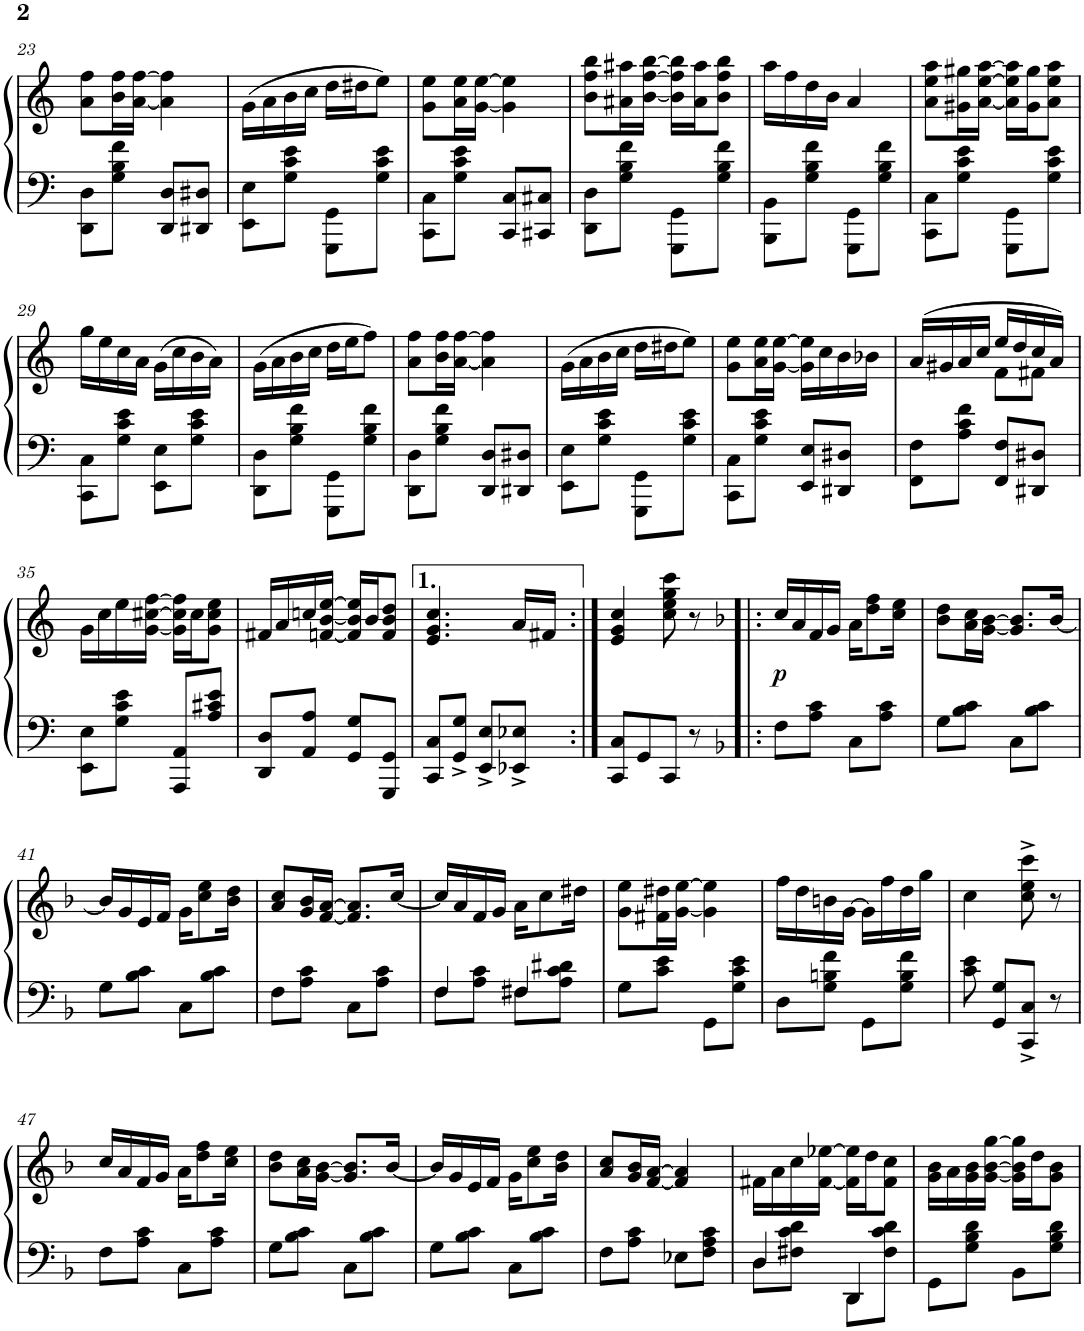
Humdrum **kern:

**kern	**kern	**dynam
*part1	*part1	*part1
*staff2	*staff1	*staff1/2
*I"Upright Piano	*	*
*I'Pno.	*	*
!!LO:PB:g=z
*clefF4	*clefG2	*
*k[]	*k[]	*
*M2/4	*M2/4	*
=23	=23	=23
8DD\ 8D\L	8a\ 8ff\L	.
8G\ 8B\ 8f\J	16b\ 16ff\L	.
.	[16a\ [16ff\JJ	.
8DD/ 8D/L	4a\] 4ff\]	.
8DD#X/ 8D#X/J	.	.
=24	=24	=24
8EE\ 8E\L	(16g\LL	.
.	16a\	.
8G\ 8c\ 8e\J	16b\	.
.	16cc\JJ	.
8GGG\ 8GG\L	16dd\LL	.
.	16dd#X\J	.
8G\ 8c\ 8e\J	8ee\J)	.
=25	=25	=25
8CC\ 8C\L	8g\ 8ee\L	.
8G\ 8c\ 8e\J	16a\ 16ee\L	.
.	[16g\ [16ee\JJ	.
8CC/ 8C/L	4g\] 4ee\]	.
8CC#X/ 8C#X/J	.	.
=26	=26	=26
8DD\ 8D\L	8b\ 8ff\ 8bb\L	.
8G\ 8B\ 8f\J	16a#X\ 16aa#X\L	.
.	[16b\ [16ff\ [16bb\JJ	.
8GGG\ 8GG\L	16b\] 16ff\] 16bb\]LL	.
.	16a#\ 16aa#\J	.
8G\ 8B\ 8f\J	8b\ 8ff\ 8bb\J	.
=27	=27	=27
8BBB\ 8BB\L	16aa\LL	.
.	16ff\	.
8G\ 8B\ 8f\J	16dd\	.
.	16b\JJ	.
8GGG\ 8GG\L	4a/	.
8G\ 8B\ 8f\J	.	.
=28	=28	=28
8CC\ 8C\L	8a\ 8ee\ 8aa\L	.
8G\ 8c\ 8e\J	16g#X\ 16gg#X\L	.
.	[16a\ [16ee\ [16aa\JJ	.
8GGG\ 8GG\L	16a\] 16ee\] 16aa\]LL	.
.	16g#\ 16gg#\J	.
8G\ 8c\ 8e\J	8a\ 8ee\ 8aa\J	.
!!LO:LB:g=z
=29	=29	=29
8CC\ 8C\L	16gg\LL	.
.	16ee\	.
8G\ 8c\ 8e\J	16cc\	.
.	16a\JJ	.
8EE\ 8E\L	(16g\LL	.
.	16cc\	.
8G\ 8c\ 8e\J	16b\	.
.	16a\JJ)	.
=30	=30	=30
8DD\ 8D\L	(16g\LL	.
.	16a\	.
8G\ 8B\ 8f\J	16b\	.
.	16cc\JJ	.
8GGG\ 8GG\L	16dd\LL	.
.	16ee\J	.
8G\ 8B\ 8f\J	8ff\J)	.
=31	=31	=31
8DD\ 8D\L	8a\ 8ff\L	.
8G\ 8B\ 8f\J	16b\ 16ff\L	.
.	[16a\ [16ff\JJ	.
8DD/ 8D/L	4a\] 4ff\]	.
8DD#X/ 8D#X/J	.	.
=32	=32	=32
8EE\ 8E\L	(16g\LL	.
.	16a\	.
8G\ 8c\ 8e\J	16b\	.
.	16cc\JJ	.
8GGG\ 8GG\L	16dd\LL	.
.	16dd#X\J	.
8G\ 8c\ 8e\J	8ee\J)	.
=33	=33	=33
8CC\ 8C\L	8g\ 8ee\L	.
8G\ 8c\ 8e\J	16a\ 16ee\L	.
.	[16g\ [16ee\JJ	.
8EE/ 8E/L	16g\] 16ee\]LL	.
.	16cc\	.
8DD#X/ 8D#X/J	16b\	.
.	16b-X\JJ	.
=34	=34	=34
*	*^	*
8FF\ 8F\L	(16a/LL	4ryy	.
.	16g#X/	.	.
8A\ 8c\ 8f\J	16a/	.	.
.	16cc/JJ	.	.
8FF/ 8F/L	16ee/LL	8f\L	.
.	16dd/	.	.
8DD#X/ 8D#X/J	16cc/	8f#X\J	.
.	16a/JJ)	.	.
*	*v	*v	*
!!LO:LB:g=z
=35	=35	=35
8EE\ 8E\L	16g\LL	.
.	16cc\	.
8G\ 8c\ 8e\J	16ee\	.
.	[16g\ [16cc#X\ [16ff\JJ	.
8AAA/ 8AA/L	16g\] 16cc#\] 16ff\]LL	.
.	16cc#\J	.
8A/ 8c#X/ 8e/J	8g\ 8cc#\ 8ee\J	.
=36	=36	=36
8DD/ 8D/L	16f#X/LL	.
.	16a/	.
8AA/ 8A/J	16ccn/	.
.	[16fn/ [16b/ [16ee/JJ	.
8GG/ 8G/L	16f/] 16b/] 16ee/]LL	.
.	16b/J	.
8GGG/ 8GG/J	8f/ 8b/ 8dd/J	.
=37	=37	=37
8CC/ 8C/L	4.e/ 4.g/ 4.cc/	.
8GG/^ 8G/^J	.	.
8EE/^ 8E/^L	.	.
8EE-X/^ 8E-X/^J	16a/LL	.
.	16f#X/JJ	.
=38:|!	=38:|!	=38:|!
8CC/ 8C/L	4e/ 4g/ 4cc/	.
8GG/	.	.
8CC/J	8cc\ 8ee\ 8gg\ 8ccc\	.
8r	8r	.
=39!|:	=39!|:	=39!|:
*k[b-]	*k[b-]	*
!	!	!LO:DY:b
8F\L	16cc/LL	p
.	16a/	.
8A\ 8c\J	16f/	.
.	16g/JJ	.
8C\L	16a\KL	.
.	8dd\ 8ff\	.
8A\ 8c\J	.	.
.	16cc\ 16ee\Jk	.
=40	=40	=40
8G\L	8b-\ 8dd\L	.
8B-\ 8c\J	16a\ 16cc\L	.
.	[16g\ [16b-\JJ	.
8C\L	8.g/] 8.b-/]L	.
8B-\ 8c\J	.	.
.	[16b-/Jk	.
!!LO:LB:g=z
=41	=41	=41
8G\L	16b-/LL]	.
.	16g/	.
8B-\ 8c\J	16e/	.
.	16f/JJ	.
8C\L	16g\KL	.
.	8cc\ 8ee\	.
8B-\ 8c\J	.	.
.	16b-\ 16dd\Jk	.
=42	=42	=42
8F\L	8a/ 8cc/L	.
8A\ 8c\J	16g/ 16b-/L	.
.	[16f/ [16a/JJ	.
8C\L	8.f/] 8.a/]L	.
8A\ 8c\J	.	.
.	[16cc/Jk	.
=43	=43	=43
*^	*	*
4F/	8F\L	16cc/LL]	.
.	.	16a/	.
.	8A\ 8c\J	16f/	.
.	.	16g/JJ	.
4F#X/	8F#\L	16a\KL	.
.	.	8cc\	.
.	8A\ 8c\ 8d#X\J	.	.
.	.	16dd#X\Jk	.
*v	*v	*	*
=44	=44	=44
8G\L	8g\ 8ee\L	.
8c\ 8e\J	16f#X\ 16dd#X\L	.
.	[16g\ [16ee\JJ	.
8GG\L	4g\] 4ee\]	.
8G\ 8c\ 8e\J	.	.
=45	=45	=45
8D\L	16ff\LL	.
.	16dd\	.
8G\ 8Bn\ 8f\J	16bn\	.
.	[16g\JJ	.
8GG\L	16g\LL]	.
.	16ff\	.
8G\ 8B\ 8f\J	16dd\	.
.	16gg\JJ	.
=46	=46	=46
8c\ 8e\	4cc\	.
8GG/ 8G/L	.	.
8CC/^ 8C/^J	8cc\^ 8ee\^ 8ccc\^	.
8r	8r	.
!!LO:LB:g=z
=47	=47	=47
8F\L	16cc/LL	.
.	16a/	.
8A\ 8c\J	16f/	.
.	16g/JJ	.
8C\L	16a\KL	.
.	8dd\ 8ff\	.
8A\ 8c\J	.	.
.	16cc\ 16ee\Jk	.
=48	=48	=48
8G\L	8b-\ 8dd\L	.
8B-\ 8c\J	16a\ 16cc\L	.
.	[16g\ [16b-\JJ	.
8C\L	8.g/] 8.b-/]L	.
8B-\ 8c\J	.	.
.	[16b-/Jk	.
=49	=49	=49
8G\L	16b-/LL]	.
.	16g/	.
8B-\ 8c\J	16e/	.
.	16f/JJ	.
8C\L	16g\KL	.
.	8cc\ 8ee\	.
8B-\ 8c\J	.	.
.	16b-\ 16dd\Jk	.
=50	=50	=50
8F\L	8a/ 8cc/L	.
8A\ 8c\J	16g/ 16b-/L	.
.	[16f/ [16a/JJ	.
8E-X\L	4f/] 4a/]	.
8F\ 8A\ 8c\J	.	.
=51	=51	=51
*^	*	*
4D/	8D\L	16f#X\LL	.
.	.	16a\	.
.	8F#X\ 8c\ 8d\J	16cc\	.
.	.	[16f#\ [16ee-X\JJ	.
4DD/	8DD\L	16f#\] 16ee-\]LL	.
.	.	16dd\J	.
.	8F#\ 8c\ 8d\J	8f#\ 8cc\J	.
*v	*v	*	*
=52	=52	=52
8GG\L	16g\ 16b-\LL	.
.	16a\	.
8G\ 8B-\ 8d\J	16g\ 16b-\	.
.	[16g\ [16b-\ [16gg\JJ	.
8BB-\L	16g\] 16b-\] 16gg\]LL	.
.	16dd\J	.
8G\ 8B-\ 8d\J	8g\ 8b-\J	.
=	=	=
*-	*-	*-
